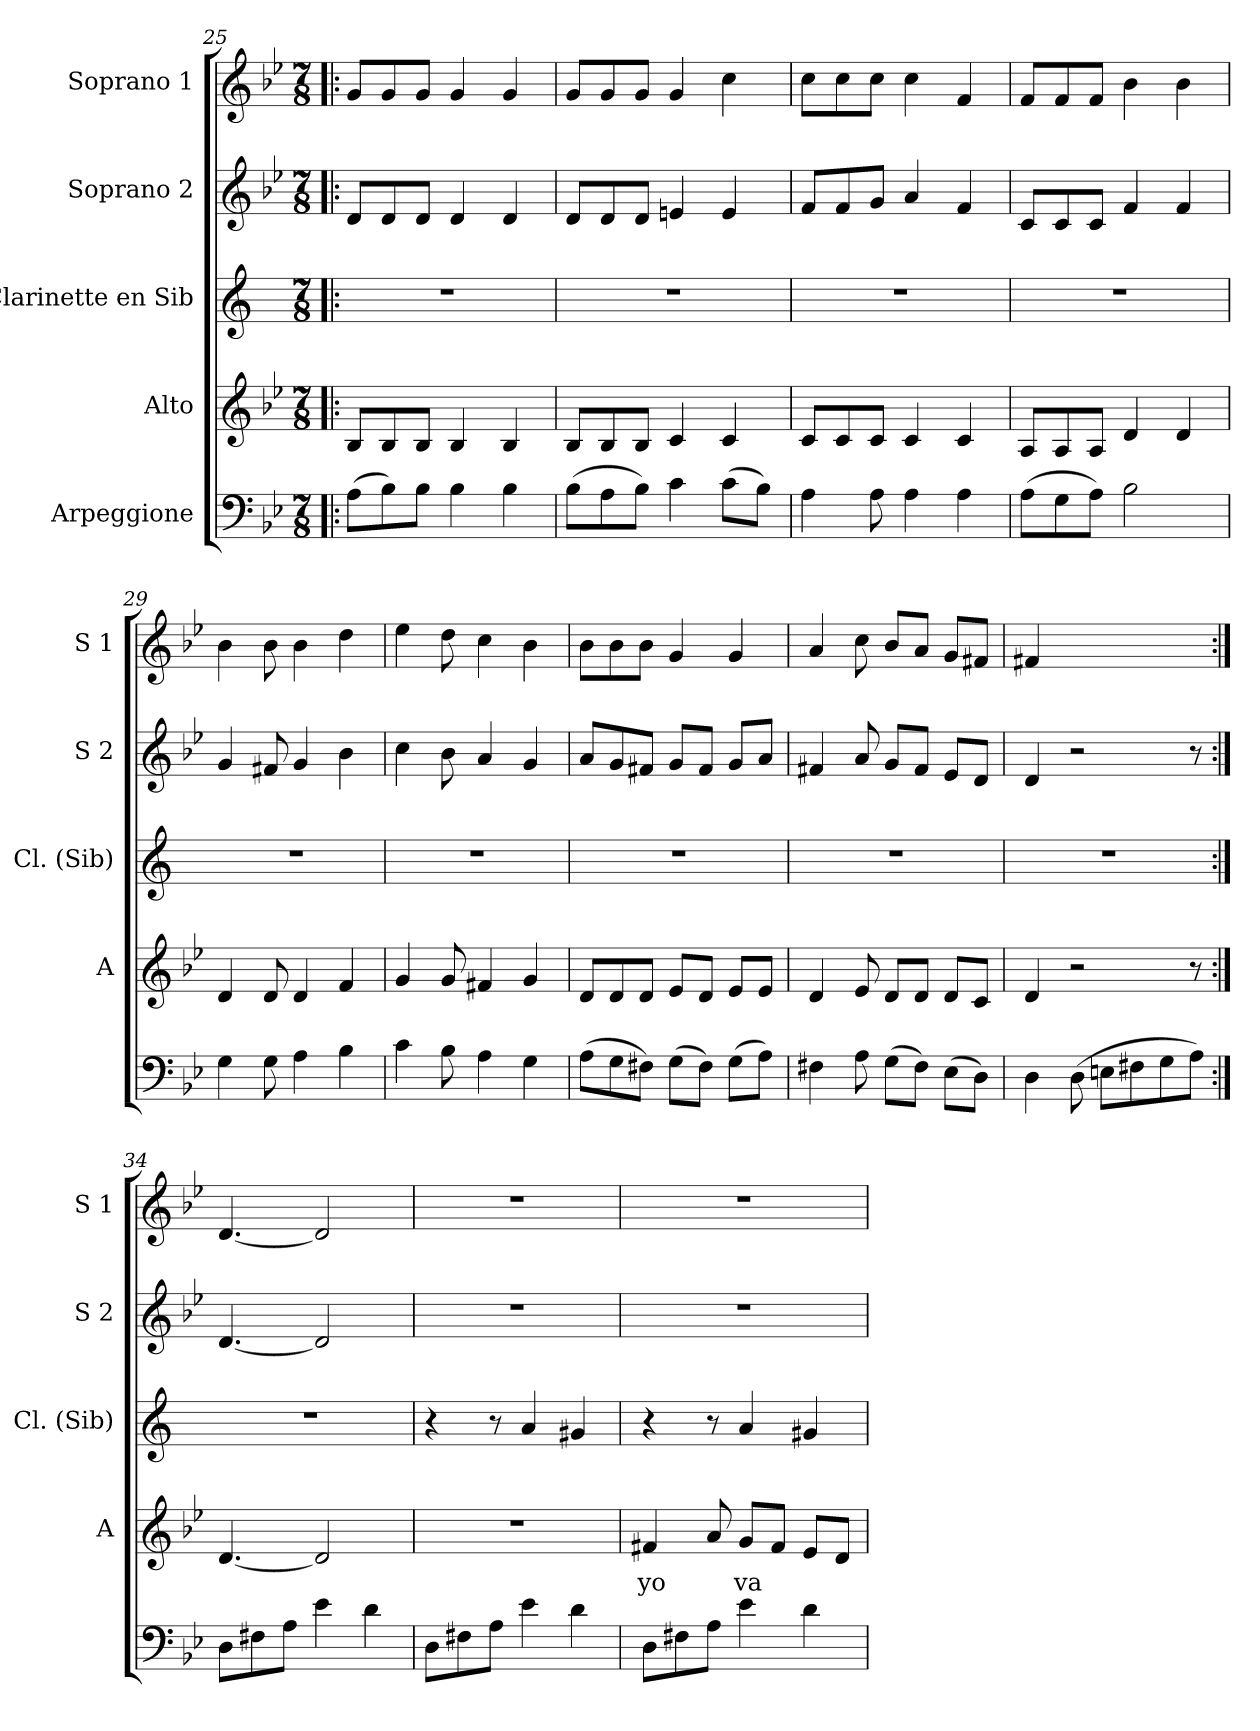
**kern	**kern	**text	**kern	**kern	**kern
*part5	*part4	*part4	*part3	*part2	*part1
*staff5	*staff4	*staff4	*staff3	*staff2	*staff1
*I"Arpeggione	*I"Alto	*	*I"Clarinette en Sib	*I"Soprano 2	*I"Soprano 1
*	*I'A	*	*I'Cl. (Sib)	*I'S 2	*I'S 1
!!LO:LB:g=z
*clefF4	*clefG2	*	*clefG2	*clefG2	*clefG2
*	*	*	*ITrd1c2	*	*
*k[b-e-]	*k[b-e-]	*	*k[b-e-]	*k[b-e-]	*k[b-e-]
*g:	*g:	*	*g:	*g:	*g:
*M7/8	*M7/8	*	*M7/8	*M7/8	*M7/8
=25!|:	=25!|:	=25!|:	=25!|:	=25!|:	=25!|:
(>8A\L	8B-/L	.	2..r	8d/L	8g/L
8B-\)	8B-/	.	.	8d/	8g/
8B-\J	8B-/J	.	.	8d/J	8g/J
4B-\	4B-/	.	.	4d/	4g/
4B-\	4B-/	.	.	4d/	4g/
=26	=26	=26	=26	=26	=26
(>8B-\L	8B-/L	.	2..r	8d/L	8g/L
8A\	8B-/	.	.	8d/	8g/
8B-\J)	8B-/J	.	.	8d/J	8g/J
4c\	4c/	.	.	4en/	4g/
(>8c\L	4c/	.	.	4e/	4cc\
8B-\J)	.	.	.	.	.
=27	=27	=27	=27	=27	=27
4A\	8c/L	.	2..r	8f/L	8cc\L
.	8c/	.	.	8f/	8cc\
8A\	8c/J	.	.	8g/J	8cc\J
4A\	4c/	.	.	4a/	4cc\
4A\	4c/	.	.	4f/	4f/
=28	=28	=28	=28	=28	=28
(>8A\L	8A/L	.	2..r	8c/L	8f/L
8G\	8A/	.	.	8c/	8f/
8A\J)	8A/J	.	.	8c/J	8f/J
2B-\	4d/	.	.	4f/	4b-\
.	4d/	.	.	4f/	4b-\
!!LO:PB:g=z
=29	=29	=29	=29	=29	=29
4G\	4d/	.	2..r	4g/	4b-\
8G\	8d/	.	.	8f#X/	8b-\
4A\	4d/	.	.	4g/	4b-\
4B-\	4f/	.	.	4b-\	4dd\
=30	=30	=30	=30	=30	=30
4c\	4g/	.	2..r	4cc\	4ee-\
8B-\	8g/	.	.	8b-\	8dd\
4A\	4f#X/	.	.	4a/	4cc\
4G\	4g/	.	.	4g/	4b-\
=31	=31	=31	=31	=31	=31
(>8A\L	8d/L	.	2..r	8a/L	8b-\L
8G\	8d/	.	.	8g/	8b-\
8F#X\J)	8d/J	.	.	8f#X/J	8b-\J
(>8G\L	8e-/L	.	.	8g/L	4g/
8F#\J)	8d/J	.	.	8f#/J	.
(>8G\L	8e-/L	.	.	8g/L	4g/
8A\J)	8e-/J	.	.	8a/J	.
=32	=32	=32	=32	=32	=32
4F#X\	4d/	.	2..r	4f#X/	4a/
8A\	8e-/	.	.	8a/	8cc\
(>8G\L	8d/L	.	.	8g/L	8b-/L
8F#\J)	8d/J	.	.	8f#/J	8a/J
(>8E-\L	8d/L	.	.	8e-/L	8g/L
8D\J)	8c/J	.	.	8d/J	8f#X/J
!!LO:LB:g=z
=33	=33	=33	=33	=33	=33
4D\	4d/	.	2..r	4d/	4f#X/
(>8D\	2r	.	.	2r	2ryy
8En\L	.	.	.	.	.
8F#X\	.	.	.	.	.
8G\	.	.	.	.	.
8A\J)	8r	.	.	8r	8ryy
=34:|!	=34:|!	=34:|!	=34:|!	=34:|!	=34:|!
8D\L	[4.d/	.	2..r	[4.d/	[4.d/
8F#X\	.	.	.	.	.
8A\J	.	.	.	.	.
4e-\	2d/]	.	.	2d/]	2d/]
4d\	.	.	.	.	.
=35	=35	=35	=35	=35	=35
8D\L	2..r	.	4r	2..r	2..r
8F#X\	.	.	.	.	.
8A\J	.	.	8r	.	.
4e-\	.	.	4g/	.	.
4d\	.	.	4f#X/	.	.
=36	=36	=36	=36	=36	=36
!	!	!LO:LY:b	!	!	!
8D\L	4f#X/	yo	4r	2..r	2..r
8F#X\	.	.	.	.	.
8A\J	8a/	.	8r	.	.
!	!	!LO:LY:b	!	!	!
4e-\	8g/L	va	4g/	.	.
.	8f#/J	.	.	.	.
4d\	8e-/L	.	4f#X/	.	.
.	8d/J	.	.	.	.
=	=	=	=	=	=
*-	*-	*-	*-	*-	*-
